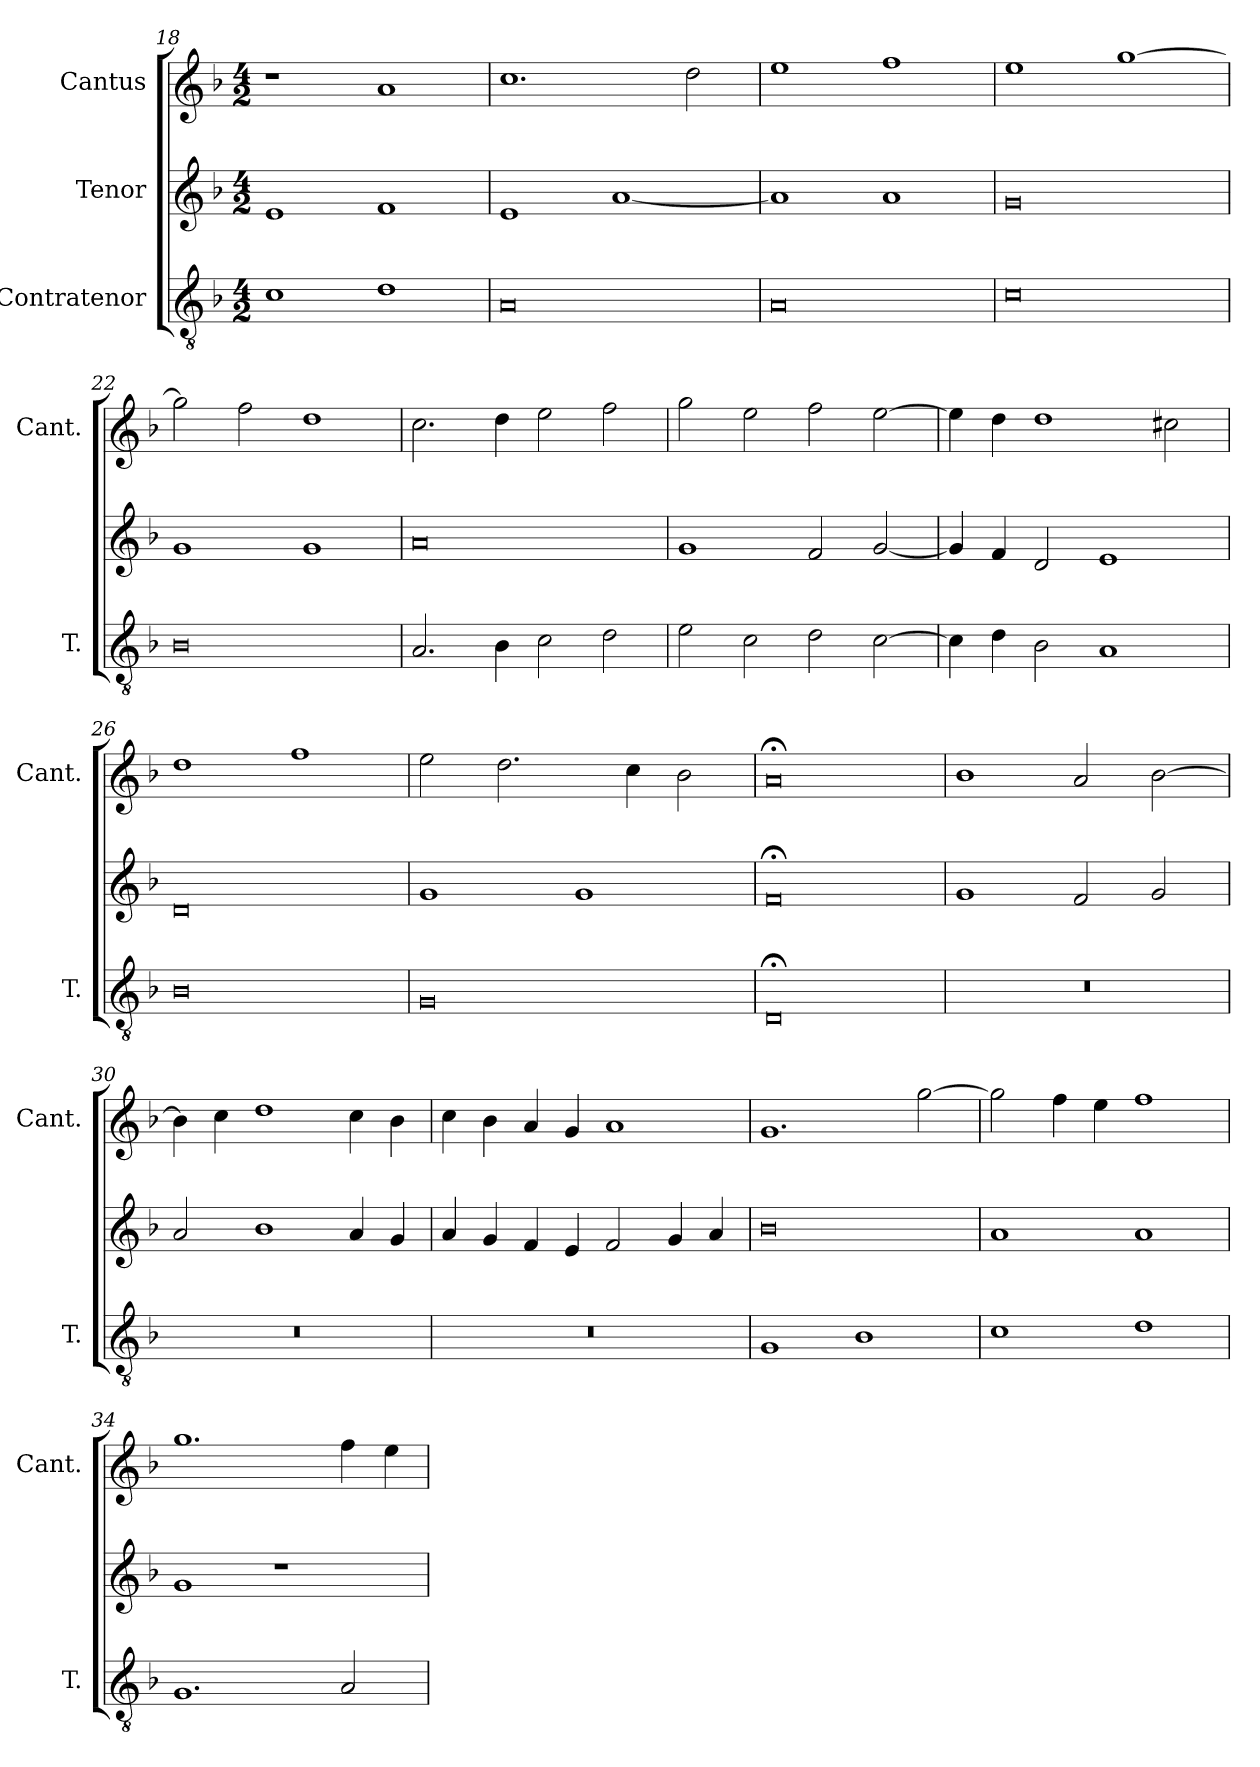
**kern	**kern	**kern
*part3	*part2	*part1
*staff3	*staff2	*staff1
*I"Contratenor	*I"Tenor	*I"Cantus
*I'T.	*	*I'Cant.
*clefGv2	*clefG2	*clefG2
*ITrd7c12	*	*
*k[b-]	*k[b-]	*k[b-]
*F:	*F:	*F:
*M4/2	*M4/2	*M4/2
=18	=18	=18
1C\	1e/	1r
1D\	1f/	1a/
=19	=19	=19
0AA/	1e/	1.cc\
.	[1a/	.
.	.	2dd\
=20	=20	=20
0AA/	1a/]	1ee\
.	1a/	1ff\
=21	=21	=21
0C\	0g/	1ee\
.	.	[1gg\
=22	=22	=22
0BB-\	1g/	2gg\]
.	.	2ff\
.	1g/	1dd\
=23	=23	=23
2.AA/	0a/	2.cc\
4BB-\	.	4dd\
2C\	.	2ee\
2D\	.	2ff\
=24	=24	=24
2E\	1g/	2gg\
2C\	.	2ee\
2D\	2f/	2ff\
[2C\	[2g/	[2ee\
=25	=25	=25
4C\]	4g/]	4ee\]
4D\	4f/	4dd\
2BB-\	2d/	1dd\
1AA/	1e/	.
.	.	2cc#X\
=26	=26	=26
0BB-\	0d/	1dd\
.	.	1ff\
=27	=27	=27
0GG/	1g/	2ee\
.	.	2.dd\
.	1g/	.
.	.	4cc\
.	.	2b-\
=28	=28	=28
0DD;</	0f;</	0a;</
=29	=29	=29
0r	1g/	1b-\
.	2f/	2a/
.	2g/	[2b-\
=30	=30	=30
0r	2a/	4b-\]
.	.	4cc\
.	1b-\	1dd\
.	4a/	4cc\
.	4g/	4b-\
=31	=31	=31
0r	4a/	4cc\
.	4g/	4b-\
.	4f/	4a/
.	4e/	4g/
.	2f/	1a/
.	4g/	.
.	4a/	.
=32	=32	=32
1GG/	0b-\	1.g/
1BB-\	.	.
.	.	[2gg\
=33	=33	=33
1C\	1a/	2gg\]
.	.	4ff\
.	.	4ee\
1D\	1a/	1ff\
=34	=34	=34
1.GG/	1g/	1.gg\
.	1r	.
2AA/	.	4ff\
.	.	4ee\
=	=	=
*-	*-	*-
